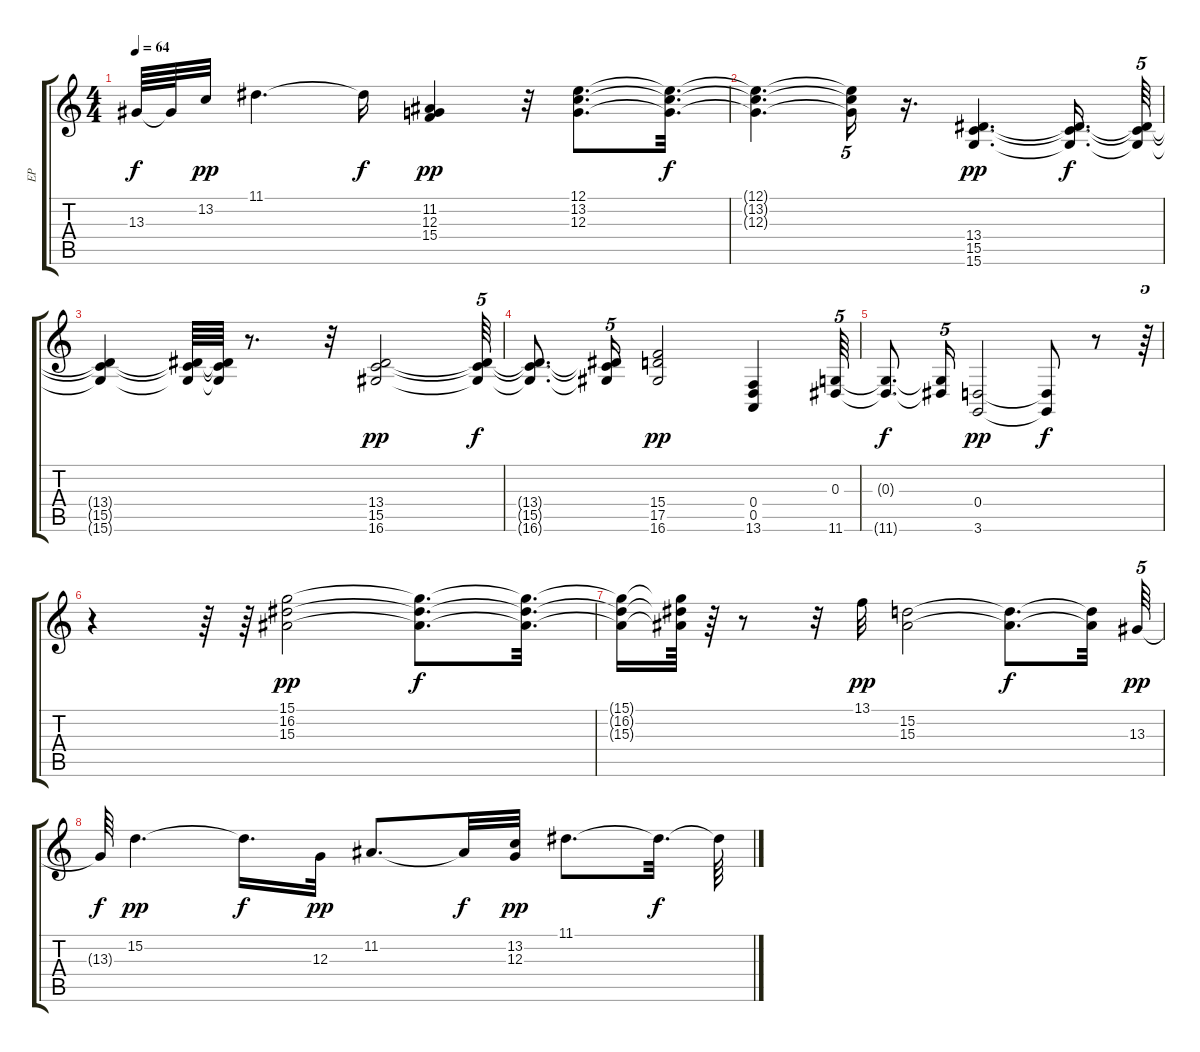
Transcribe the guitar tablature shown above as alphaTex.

\track ("EP" "EP") {instrument electricpiano1}
\staff {score tabs}
\tuning (E4 B3 G3 D3 A2 E2) {hide}
\ts (4 4)
\tempo 64
\clef g2
\ks c
13.3{t}.64{dy f} 13.3{t}.64 13.2.32{dy pp} 11.1.4{d} 11.1{t}.16{dy f} (11.2 12.3 15.4).4{dy pp} r.32 (12.1 13.2 12.3).8{d} (12.1{t} 13.2{t} 12.3{t}).32{d dy f} |
(12.1{t} 13.2{t} 12.3{t}).4{d} (12.1{t} 13.2{t} 12.3{t}).16{tu (5 4)} r.16{d} (13.4 15.5 15.6).4{d dy pp} (13.4{t} 15.5{t} 15.6{t}).16{d dy f} (13.4{t} 15.5{t} 15.6{t}).64{tu (5 4)} |
(13.4{t} 15.5{t} 15.6{t}).4 (13.4{t} 15.5{t} 15.6{t}).64 (13.4{t} 15.5{t} 15.6{t}).64 r.8{d} r.32 (13.4 15.5 16.6).2{dy pp} (13.4{t} 15.5{t} 16.6{t}).64{tu (5 4) dy f} |
(13.4{t} 15.5{t} 16.6{t}).8{d} (13.4{t} 15.5{t} 16.6{t}).16{tu (5 4)} (15.4 17.5 16.6).2{dy pp} (0.4 0.5 13.6).4 (0.3 11.6).64{tu (5 4)} |
(0.3{t} 11.6{t}).8{d dy f} (0.3{t} 11.6{t}).16{tu (5 4)} (0.4 3.6).2{dy pp} (0.4{t} 3.6{t}).8{dy f} r.8 r.64{tu (5 4)} |
r.4 r.64 r.64 (15.1 16.2 15.3).2{dy pp} (15.1{t} 16.2{t} 15.3{t}).8{d dy f} (15.1{t} 16.2{t} 15.3{t}).32{d} |
(15.1{t} 16.2{t} 15.3{t}).16 (15.1{t} 16.2{t} 15.3{t}).64 r.64 r.8 r.32 13.1.32{dy pp} (15.2 15.3).2 (15.2{t} 15.3{t}).8{d dy f} (15.2{t} 15.3{t}).32 13.3.64{tu (5 4) dy pp} |
13.3{t}.64{dy f} 15.2.4{d dy pp} 15.2{t}.16{d dy f} 12.3.32{dy pp} 11.2.8{d} 11.2{t}.32{dy f} (13.2 12.3).32{dy pp} 11.1.8{d} 11.1{t}.32{d dy f} 11.1{t}.64
